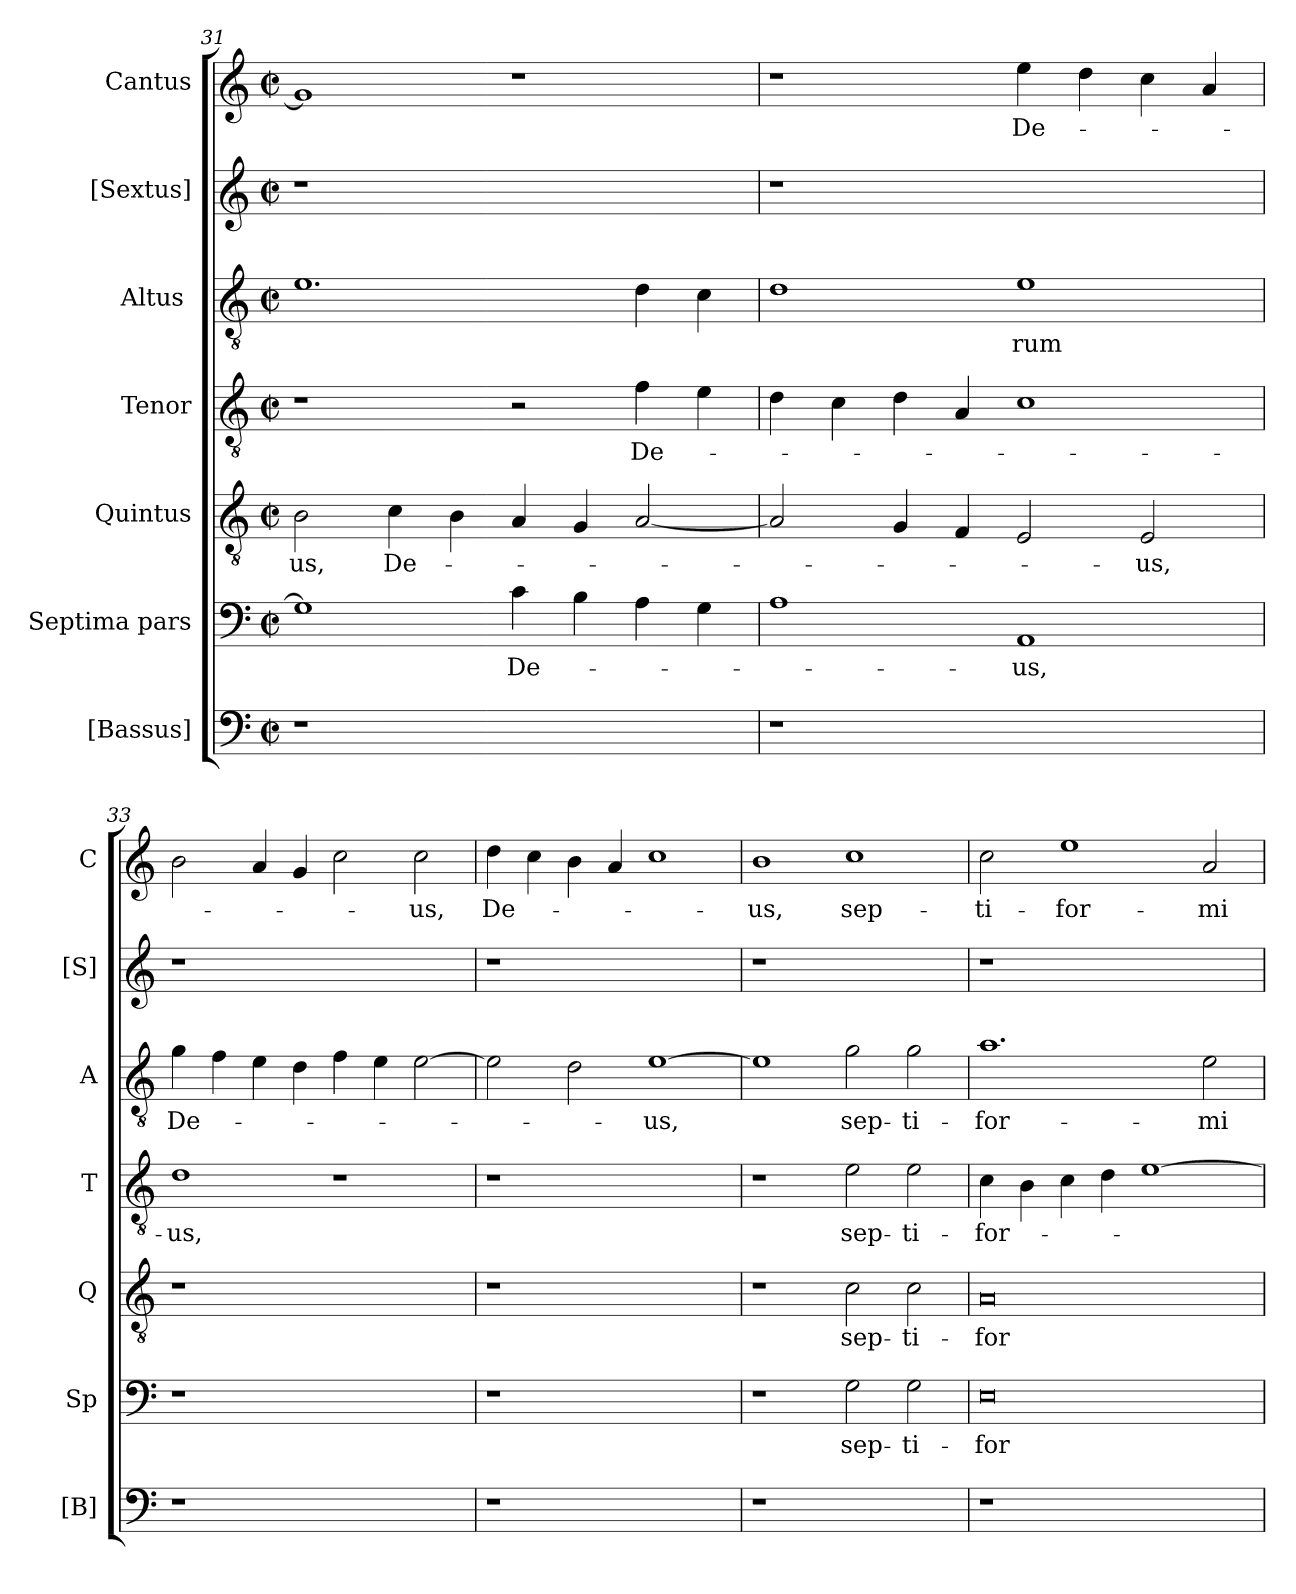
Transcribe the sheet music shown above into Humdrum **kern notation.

**kern	**kern	**text	**kern	**text	**kern	**text	**kern	**text	**kern	**kern	**text
*part7	*part6	*part6	*part5	*part5	*part4	*part4	*part3	*part3	*part2	*part1	*part1
*staff7	*staff6	*staff6	*staff5	*staff5	*staff4	*staff4	*staff3	*staff3	*staff2	*staff1	*staff1
*I"[Bassus]	*I"Septima pars	*	*I"Quintus	*	*I"Tenor	*	*I"Altus 	*	*I"[Sextus]	*I"Cantus	*
*I'[B]	*I'Sp	*	*I'Q	*	*I'T	*	*I'A	*	*I'[S]	*I'C	*
*clefF4	*clefF4	*	*clefGv2	*	*clefGv2	*	*clefGv2	*	*clefG2	*clefG2	*
*k[]	*k[]	*	*k[]	*	*k[]	*	*k[]	*	*k[]	*k[]	*
*C:	*C:	*	*C:	*	*C:	*	*C:	*	*C:	*C:	*
*M2/2	*M2/2	*	*M2/2	*	*M2/2	*	*M2/2	*	*M2/2	*M2/2	*
*met(c|)	*met(c|)	*	*met(c|)	*	*met(c|)	*	*met(c|)	*	*met(c|)	*met(c|)	*
=31	=31	=31	=31	=31	=31	=31	=31	=31	=31	=31	=31
1r	1G\]	.	2B\	-us,	1r	.	1.e\	.	1r	1g/]	.
.	.	.	4c\	De-	.	.	.	.	.	.	.
.	.	.	4B\	.	.	.	.	.	.	.	.
1ryy	4c\	De-	4A/	.	2r	.	.	.	1ryy	1r	.
.	4B\	.	4G/	.	.	.	.	.	.	.	.
.	4A\	.	[2A/	.	4f\	De-	4d\	.	.	.	.
.	4G\	.	.	.	4e\	.	4c\	.	.	.	.
=32	=32	=32	=32	=32	=32	=32	=32	=32	=32	=32	=32
1r	1A\	.	2A/]	.	4d\	.	1d\	.	1r	1r	.
.	.	.	.	.	4c\	.	.	.	.	.	.
.	.	.	4G/	.	4d\	.	.	.	.	.	.
.	.	.	4F/	.	4A/	.	.	.	.	.	.
1ryy	1AA/	-us,	2E/	.	1c\	.	1e\	-rum	1ryy	4ee\	De-
.	.	.	.	.	.	.	.	.	.	4dd\	.
.	.	.	2E/	-us,	.	.	.	.	.	4cc\	.
.	.	.	.	.	.	.	.	.	.	4a/	.
=33	=33	=33	=33	=33	=33	=33	=33	=33	=33	=33	=33
1r	1r	.	1r	.	1d\	-us,	4g\	De-	1r	2b\	.
.	.	.	.	.	.	.	4f\	.	.	.	.
.	.	.	.	.	.	.	4e\	.	.	4a/	.
.	.	.	.	.	.	.	4d\	.	.	4g/	.
1ryy	1ryy	.	1ryy	.	1r	.	4f\	.	1ryy	2cc\	.
.	.	.	.	.	.	.	4e\	.	.	.	.
.	.	.	.	.	.	.	[2e\	.	.	2cc\	-us,
=34	=34	=34	=34	=34	=34	=34	=34	=34	=34	=34	=34
1r	1r	.	1r	.	1r	.	2e\]	.	1r	4dd\	De-
.	.	.	.	.	.	.	.	.	.	4cc\	.
.	.	.	.	.	.	.	2d\	.	.	4b\	.
.	.	.	.	.	.	.	.	.	.	4a/	.
1ryy	1ryy	.	1ryy	.	1ryy	.	[1e\	-us,	1ryy	1cc\	.
=35	=35	=35	=35	=35	=35	=35	=35	=35	=35	=35	=35
1r	1r	.	1r	.	1r	.	1e\]	.	1r	1b\	-us,
1ryy	2G\	sep-	2c\	sep-	2e\	sep-	2g\	sep-	1ryy	1cc\	sep-
.	2G\	-ti-	2c\	-ti-	2e\	-ti-	2g\	-ti-	.	.	.
=36	=36	=36	=36	=36	=36	=36	=36	=36	=36	=36	=36
1r	0E\	-for-	0A/	-for-	4c\	-for-	1.a\	-for-	1r	2cc\	-ti-
.	.	.	.	.	4B\	.	.	.	.	.	.
.	.	.	.	.	4c\	.	.	.	.	1ee\	-for-
.	.	.	.	.	4d\	.	.	.	.	.	.
1ryy	.	.	.	.	[1e\	.	.	.	1ryy	.	.
.	.	.	.	.	.	.	2e\	-mi	.	2a/	-mi
=	=	=	=	=	=	=	=	=	=	=	=
*-	*-	*-	*-	*-	*-	*-	*-	*-	*-	*-	*-
